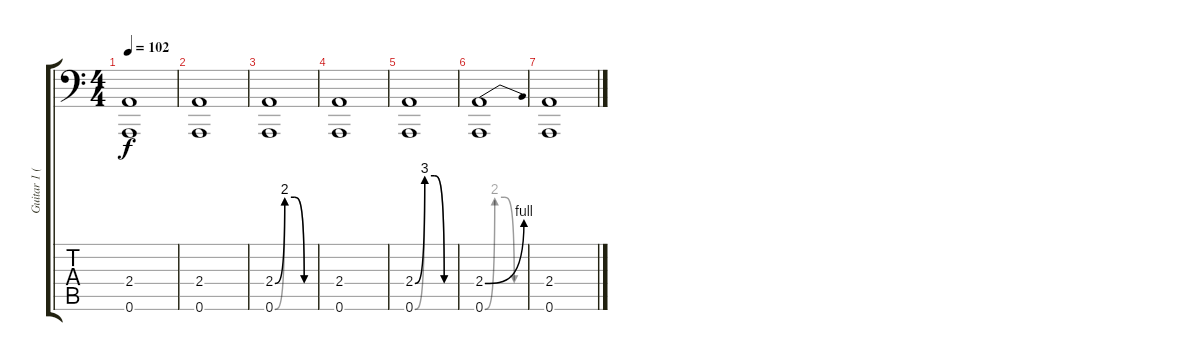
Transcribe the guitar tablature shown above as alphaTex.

\track ("Guitar 1 (Head)" "Guitar 1 (") {instrument distortionguitar}
\staff {score tabs}
\tuning (D3 A2 F2 G1 D1 A0) {hide}
\ts (4 4)
\tempo 102
\clef f4
\ks c
(2.4 0.6).1{dy f} |
(2.4 0.6).1 |
(2.4{be (custom 0 0 15 8 30 8 45 0 60 0)} 0.6{be (custom 0 0 15 8 30 8 45 0 60 0)}).1 |
(2.4 0.6).1 |
(2.4{be (custom 0 0 15 12 30 12 45 0 60 0)} 0.6{be (custom 0 0 15 12 30 12 45 0 60 0)}).1 |
(2.4{be (bend 0 0 60 4)} 0.6{be (custom 0 0 15 8 30 8 45 0 60 0)}).1 |
(2.4 0.6).1
